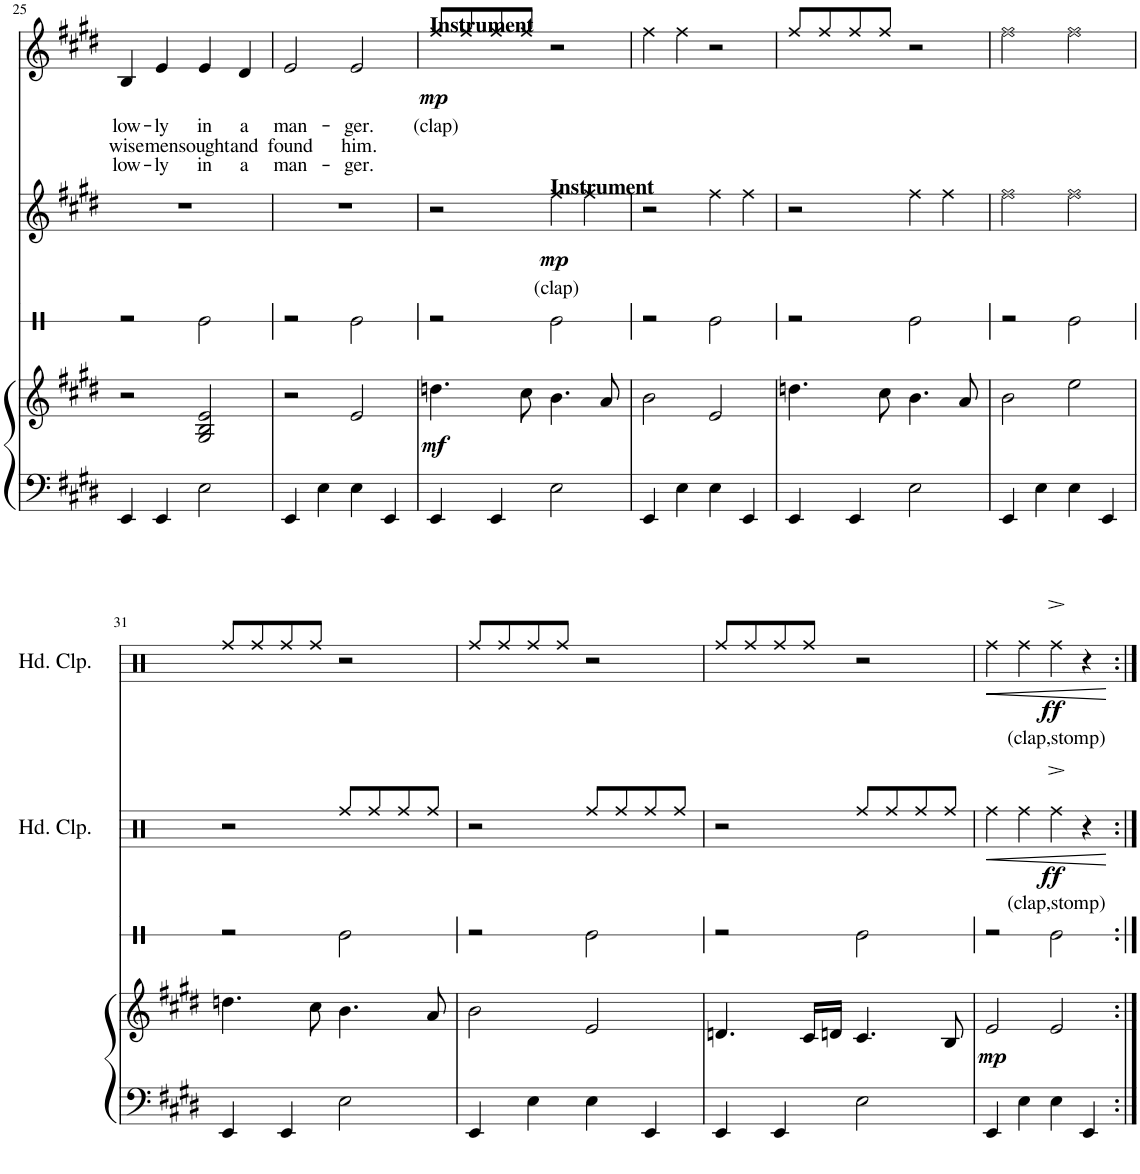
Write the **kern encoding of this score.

**kern	**kern	**dynam	**kern	**kern	**text	**dynam	**kern	**text	**text	**text	**dynam
*part4	*part4	*part4	*part3	*part2	*part2	*part2	*part1	*part1	*part1	*part1	*part1
*staff5	*staff4	*staff4/5	*staff3	*staff2	*staff2	*staff2	*staff1	*staff1	*staff1	*staff1	*staff1
*I"Piano	*	*	*I"Finger Cymbals	*I"Echo Choir	*	*	*I"Main Choir	*	*	*	*
*I'Pno	*	*	*	*I'Ch	*	*	*I'Ch	*	*	*	*
!!LO:PB:g=z
*clefF4	*clefG2	*	*clefX	*clefG2	*	*	*clefG2	*	*	*	*
*k[f#c#g#d#]	*k[f#c#g#d#]	*	*k[]	*k[f#c#g#d#]	*	*	*k[f#c#g#d#]	*	*	*	*
*M4/4	*M4/4	*	*M4/4	*M4/4	*	*	*M4/4	*	*	*	*
=25	=25	=25	=25	=25	=25	=25	=25	=25	=25	=25	=25
!	!	!	!	!	!	!	!	!LO:LY:b	!LO:LY:b	!LO:LY:b	!
4EE/	2r	.	2r	1r	.	.	4B/	low-	wise	low-	.
!	!	!	!	!	!	!	!	!LO:LY:b	!LO:LY:b	!LO:LY:b	!
4EE/	.	.	.	.	.	.	4e/	ly	men	ly	.
!	!	!	!	!	!	!	!	!LO:LY:b	!LO:LY:b	!LO:LY:b	!
2E\	2G#/ 2B/ 2e/	.	2Re\	.	.	.	4e/	in	sought	in	.
!	!	!	!	!	!	!	!	!LO:LY:b	!LO:LY:b	!LO:LY:b	!
.	.	.	.	.	.	.	4d#/	a	and	a	.
=26	=26	=26	=26	=26	=26	=26	=26	=26	=26	=26	=26
!	!	!	!	!	!	!	!	!LO:LY:b	!LO:LY:b	!LO:LY:b	!
4EE/	2r	.	2r	1r	.	.	2e/	man-	found	man-	.
4E\	.	.	.	.	.	.	.	.	.	.	.
!	!	!	!	!	!	!	!	!LO:LY:b	!LO:LY:b	!LO:LY:b	!
4E\	2e/	.	2Re\	.	.	.	2e/	ger.	him.	ger.	.
4EE/	.	.	.	.	.	.	.	.	.	.	.
=27	=27	=27	=27	=27	=27	=27	=27	=27	=27	=27	=27
!	!	!	!	!	!	!	!LO:TX:a:B:t=Instrument	!	!	!	!
!	!	!LO:DY:b	!	!	!	!	!	!LO:LY:b	!	!	!LO:DY:b
4EE/	4.ddn\	mf	2r	2r	.	.	8aa/L	(clap)	.	.	mp
.	.	.	.	.	.	.	8aa/	.	.	.	.
4EE/	.	.	.	.	.	.	8aa/	.	.	.	.
.	8cc#\	.	.	.	.	.	8aa/J	.	.	.	.
!	!	!	!	!LO:TX:a:B:t=Instrument	!	!	!	!	!	!	!
!	!	!	!	!	!LO:LY:b	!LO:DY:b	!	!	!	!	!
2E\	4.b\	.	2Re\	4aa\	(clap)	mp	2r	.	.	.	.
.	.	.	.	4aa\	.	.	.	.	.	.	.
.	8a/	.	.	.	.	.	.	.	.	.	.
=28	=28	=28	=28	=28	=28	=28	=28	=28	=28	=28	=28
4EE/	2b\	.	2r	2r	.	.	4aa\	.	.	.	.
4E\	.	.	.	.	.	.	4aa\	.	.	.	.
4E\	2e/	.	2Re\	4aa\	.	.	2r	.	.	.	.
4EE/	.	.	.	4aa\	.	.	.	.	.	.	.
=29	=29	=29	=29	=29	=29	=29	=29	=29	=29	=29	=29
4EE/	4.ddn\	.	2r	2r	.	.	8aa/L	.	.	.	.
.	.	.	.	.	.	.	8aa/	.	.	.	.
4EE/	.	.	.	.	.	.	8aa/	.	.	.	.
.	8cc#\	.	.	.	.	.	8aa/J	.	.	.	.
2E\	4.b\	.	2Re\	4aa\	.	.	2r	.	.	.	.
.	.	.	.	4aa\	.	.	.	.	.	.	.
.	8a/	.	.	.	.	.	.	.	.	.	.
=30	=30	=30	=30	=30	=30	=30	=30	=30	=30	=30	=30
4EE/	2b\	.	2r	2aa\	.	.	2aa\	.	.	.	.
4E\	.	.	.	.	.	.	.	.	.	.	.
4E\	2ee\	.	2Re\	2aa\	.	.	2aa\	.	.	.	.
4EE/	.	.	.	.	.	.	.	.	.	.	.
!!LO:LB:g=z
=31	=31	=31	=31	=31	=31	=31	=31	=31	=31	=31	=31
4EE/	4.ddn\	.	2r	2r	.	.	8aa/L	.	.	.	.
.	.	.	.	.	.	.	8aa/	.	.	.	.
4EE/	.	.	.	.	.	.	8aa/	.	.	.	.
.	8cc#\	.	.	.	.	.	8aa/J	.	.	.	.
2E\	4.b\	.	2Re\	8aa/L	.	.	2r	.	.	.	.
.	.	.	.	8aa/	.	.	.	.	.	.	.
.	.	.	.	8aa/	.	.	.	.	.	.	.
.	8a/	.	.	8aa/J	.	.	.	.	.	.	.
=32	=32	=32	=32	=32	=32	=32	=32	=32	=32	=32	=32
4EE/	2b\	.	2r	2r	.	.	8aa/L	.	.	.	.
.	.	.	.	.	.	.	8aa/	.	.	.	.
4E\	.	.	.	.	.	.	8aa/	.	.	.	.
.	.	.	.	.	.	.	8aa/J	.	.	.	.
4E\	2e/	.	2Re\	8aa/L	.	.	2r	.	.	.	.
.	.	.	.	8aa/	.	.	.	.	.	.	.
4EE/	.	.	.	8aa/	.	.	.	.	.	.	.
.	.	.	.	8aa/J	.	.	.	.	.	.	.
=33	=33	=33	=33	=33	=33	=33	=33	=33	=33	=33	=33
4EE/	4.dn/	.	2r	2r	.	.	8aa/L	.	.	.	.
.	.	.	.	.	.	.	8aa/	.	.	.	.
4EE/	.	.	.	.	.	.	8aa/	.	.	.	.
.	16c#/LL	.	.	.	.	.	8aa/J	.	.	.	.
.	16dn/JJ	.	.	.	.	.	.	.	.	.	.
2E\	4.c#/	.	2Re\	8aa/L	.	.	2r	.	.	.	.
.	.	.	.	8aa/	.	.	.	.	.	.	.
.	.	.	.	8aa/	.	.	.	.	.	.	.
.	8B/	.	.	8aa/J	.	.	.	.	.	.	.
=34	=34	=34	=34	=34	=34	=34	=34	=34	=34	=34	=34
!	!	!LO:DY:b	!	!	!	!LO:HP:b	!	!	!	!	!LO:HP:b
4EE/	2e/	mp	2r	4aa\	.	<	4aa\	.	.	.	<
4E\	.	.	.	4aa\	.	.	4aa\	.	.	.	.
!	!	!	!	!	!LO:LY:b	!LO:DY:b	!	!LO:LY:b	!	!	!LO:DY:b
4E\	2e/	.	2Re\	4aa^\	(clap,stomp)	ff	4aa^\	(clap,stomp)	.	.	ff
4EE/	.	.	.	4r	.	.	4r	.	.	.	.
.	.	.	.	.	.	[	.	.	.	.	[
=:|!	=:|!	=:|!	=:|!	=:|!	=:|!	=:|!	=:|!	=:|!	=:|!	=:|!	=:|!
*-	*-	*-	*-	*-	*-	*-	*-	*-	*-	*-	*-
